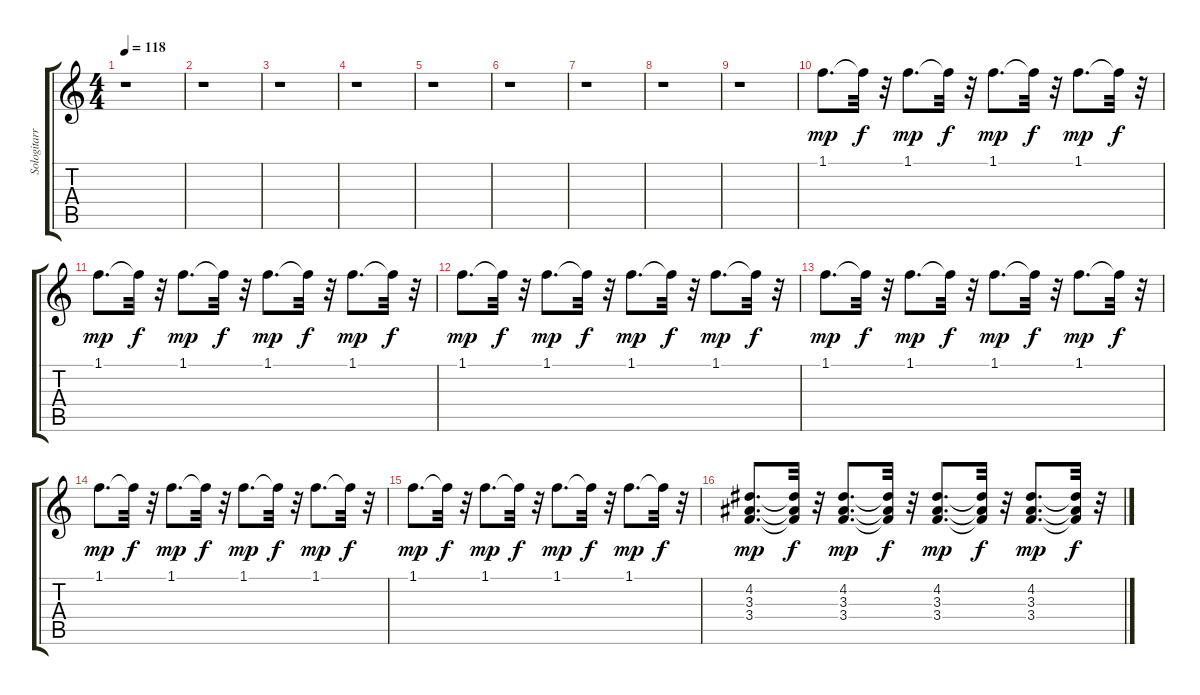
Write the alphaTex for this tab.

\track ("Sologitarre" "Sologitarr") {instrument electricguitarjazz}
\staff {score tabs}
\tuning (E4 B3 G3 D3 A2 E2) {hide}
\ts (4 4)
\tempo 118
\clef g2
\ks c
r.1{dy f} |
r.1 |
r.1 |
r.1 |
r.1 |
r.1 |
r.1 |
r.1 |
r.1 |
1.1.8{d dy mp} 1.1{t}.32{dy f} r.32 1.1.8{d dy mp} 1.1{t}.32{dy f} r.32 1.1.8{d dy mp} 1.1{t}.32{dy f} r.32 1.1.8{d dy mp} 1.1{t}.32{dy f} r.32 |
1.1.8{d dy mp} 1.1{t}.32{dy f} r.32 1.1.8{d dy mp} 1.1{t}.32{dy f} r.32 1.1.8{d dy mp} 1.1{t}.32{dy f} r.32 1.1.8{d dy mp} 1.1{t}.32{dy f} r.32 |
1.1.8{d dy mp} 1.1{t}.32{dy f} r.32 1.1.8{d dy mp} 1.1{t}.32{dy f} r.32 1.1.8{d dy mp} 1.1{t}.32{dy f} r.32 1.1.8{d dy mp} 1.1{t}.32{dy f} r.32 |
1.1.8{d dy mp} 1.1{t}.32{dy f} r.32 1.1.8{d dy mp} 1.1{t}.32{dy f} r.32 1.1.8{d dy mp} 1.1{t}.32{dy f} r.32 1.1.8{d dy mp} 1.1{t}.32{dy f} r.32 |
1.1.8{d dy mp} 1.1{t}.32{dy f} r.32 1.1.8{d dy mp} 1.1{t}.32{dy f} r.32 1.1.8{d dy mp} 1.1{t}.32{dy f} r.32 1.1.8{d dy mp} 1.1{t}.32{dy f} r.32 |
1.1.8{d dy mp} 1.1{t}.32{dy f} r.32 1.1.8{d dy mp} 1.1{t}.32{dy f} r.32 1.1.8{d dy mp} 1.1{t}.32{dy f} r.32 1.1.8{d dy mp} 1.1{t}.32{dy f} r.32 |
(4.2 3.3 3.4).8{d dy mp} (4.2{t} 3.3{t} 3.4{t}).32{dy f} r.32 (4.2 3.3 3.4).8{d dy mp} (4.2{t} 3.3{t} 3.4{t}).32{dy f} r.32 (4.2 3.3 3.4).8{d dy mp} (4.2{t} 3.3{t} 3.4{t}).32{dy f} r.32 (4.2 3.3 3.4).8{d dy mp} (4.2{t} 3.3{t} 3.4{t}).32{dy f} r.32
